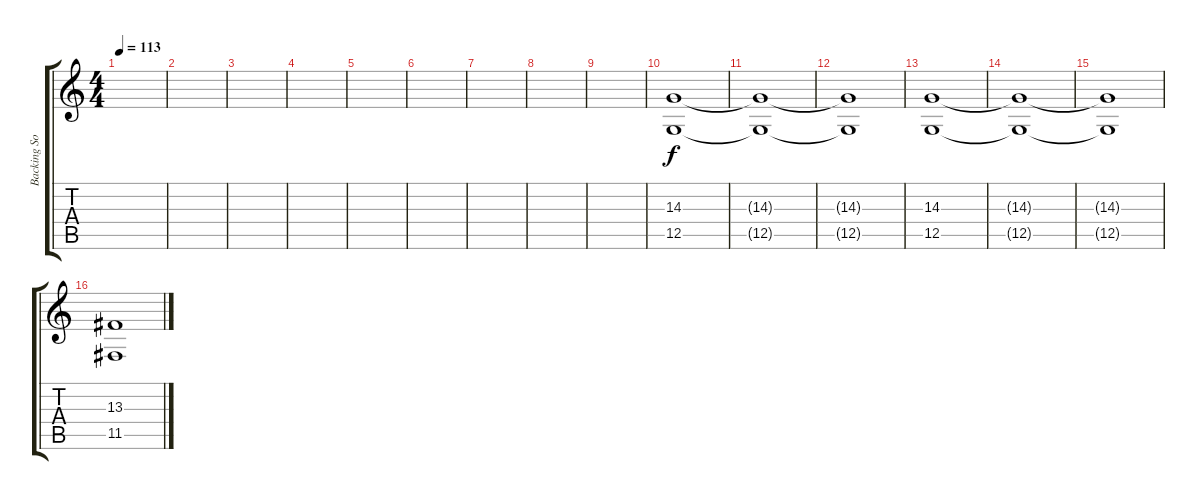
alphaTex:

\track ("Backing Sound" "Backing So") {instrument harmonica}
\staff {score tabs}
\tuning (D4 A3 F3 C3 G2 C2) {hide}
\ts (4 4)
\tempo 113
\clef g2
\ks c
|
|
|
|
|
|
|
|
|
(14.3 12.5).1 |
(14.3{t} 12.5{t}).1 |
(14.3{t} 12.5{t}).1 |
(14.3 12.5).1 |
(14.3{t} 12.5{t}).1 |
(14.3{t} 12.5{t}).1 |
(13.3 11.5).1
